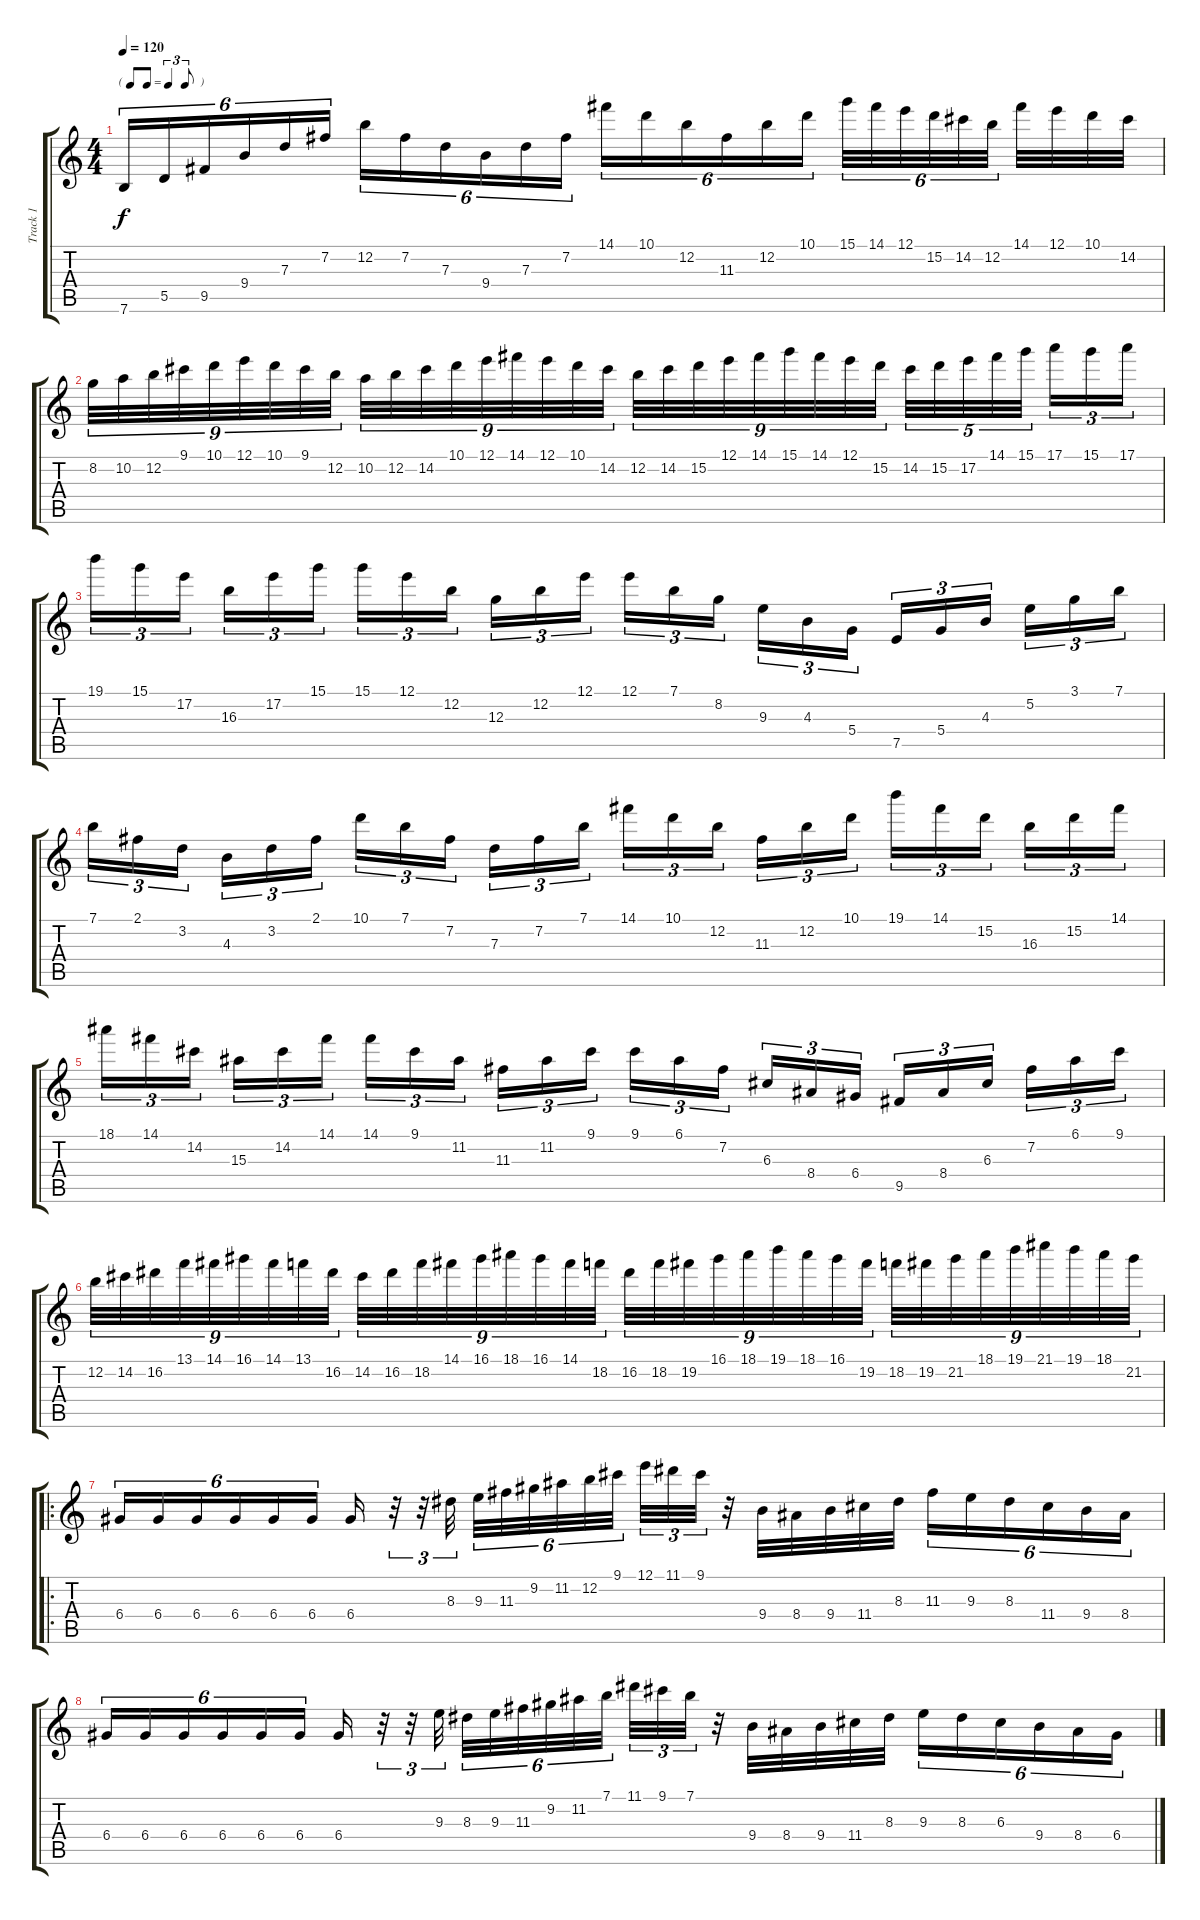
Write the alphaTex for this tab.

\track ("Track 1" "Track 1") {instrument distortionguitar}
\staff {score tabs}
\tuning (E4 B3 G3 D3 A2 E2) {hide}
\ts (4 4)
\tf triplet8th
\tempo 120
\clef g2
\ks c
7.6.16{tu (6 4) dy f} 5.5.16{tu (6 4)} 9.5.16{tu (6 4)} 9.4.16{tu (6 4)} 7.3.16{tu (6 4)} 7.2.16{tu (6 4)} 12.2.16{tu (6 4)} 7.2.16{tu (6 4)} 7.3.16{tu (6 4)} 9.4.16{tu (6 4)} 7.3.16{tu (6 4)} 7.2.16{tu (6 4)} 14.1.16{tu (6 4)} 10.1.16{tu (6 4)} 12.2.16{tu (6 4)} 11.3.16{tu (6 4)} 12.2.16{tu (6 4)} 10.1.16{tu (6 4)} 15.1.32{tu (6 4)} 14.1.32{tu (6 4)} 12.1.32{tu (6 4)} 15.2.32{tu (6 4)} 14.2.32{tu (6 4)} 12.2.32{tu (6 4)} 14.1.32 12.1.32 10.1.32 14.2.32 |
8.2.32{tu (9 8)} 10.2.32{tu (9 8)} 12.2.32{tu (9 8)} 9.1.32{tu (9 8)} 10.1.32{tu (9 8)} 12.1.32{tu (9 8)} 10.1.32{tu (9 8)} 9.1.32{tu (9 8)} 12.2.32{tu (9 8)} 10.2.32{tu (9 8)} 12.2.32{tu (9 8)} 14.2.32{tu (9 8)} 10.1.32{tu (9 8)} 12.1.32{tu (9 8)} 14.1.32{tu (9 8)} 12.1.32{tu (9 8)} 10.1.32{tu (9 8)} 14.2.32{tu (9 8)} 12.2.32{tu (9 8)} 14.2.32{tu (9 8)} 15.2.32{tu (9 8)} 12.1.32{tu (9 8)} 14.1.32{tu (9 8)} 15.1.32{tu (9 8)} 14.1.32{tu (9 8)} 12.1.32{tu (9 8)} 15.2.32{tu (9 8)} 14.2.32{tu (5 4)} 15.2.32{tu (5 4)} 17.2.32{tu (5 4)} 14.1.32{tu (5 4)} 15.1.32{tu (5 4)} 17.1.16{tu (3 2)} 15.1.16{tu (3 2)} 17.1.16{tu (3 2)} |
19.1.16{tu (3 2)} 15.1.16{tu (3 2)} 17.2.16{tu (3 2)} 16.3.16{tu (3 2)} 17.2.16{tu (3 2)} 15.1.16{tu (3 2)} 15.1.16{tu (3 2)} 12.1.16{tu (3 2)} 12.2.16{tu (3 2)} 12.3.16{tu (3 2)} 12.2.16{tu (3 2)} 12.1.16{tu (3 2)} 12.1.16{tu (3 2)} 7.1.16{tu (3 2)} 8.2.16{tu (3 2)} 9.3.16{tu (3 2)} 4.3.16{tu (3 2)} 5.4.16{tu (3 2)} 7.5.16{tu (3 2)} 5.4.16{tu (3 2)} 4.3.16{tu (3 2)} 5.2.16{tu (3 2)} 3.1.16{tu (3 2)} 7.1.16{tu (3 2)} |
7.1.16{tu (3 2)} 2.1.16{tu (3 2)} 3.2.16{tu (3 2)} 4.3.16{tu (3 2)} 3.2.16{tu (3 2)} 2.1.16{tu (3 2)} 10.1.16{tu (3 2)} 7.1.16{tu (3 2)} 7.2.16{tu (3 2)} 7.3.16{tu (3 2)} 7.2.16{tu (3 2)} 7.1.16{tu (3 2)} 14.1.16{tu (3 2)} 10.1.16{tu (3 2)} 12.2.16{tu (3 2)} 11.3.16{tu (3 2)} 12.2.16{tu (3 2)} 10.1.16{tu (3 2)} 19.1.16{tu (3 2)} 14.1.16{tu (3 2)} 15.2.16{tu (3 2)} 16.3.16{tu (3 2)} 15.2.16{tu (3 2)} 14.1.16{tu (3 2)} |
18.1.16{tu (3 2)} 14.1.16{tu (3 2)} 14.2.16{tu (3 2)} 15.3.16{tu (3 2)} 14.2.16{tu (3 2)} 14.1.16{tu (3 2)} 14.1.16{tu (3 2)} 9.1.16{tu (3 2)} 11.2.16{tu (3 2)} 11.3.16{tu (3 2)} 11.2.16{tu (3 2)} 9.1.16{tu (3 2)} 9.1.16{tu (3 2)} 6.1.16{tu (3 2)} 7.2.16{tu (3 2)} 6.3.16{tu (3 2)} 8.4.16{tu (3 2)} 6.4.16{tu (3 2)} 9.5.16{tu (3 2)} 8.4.16{tu (3 2)} 6.3.16{tu (3 2)} 7.2.16{tu (3 2)} 6.1.16{tu (3 2)} 9.1.16{tu (3 2)} |
12.2.32{tu (9 8)} 14.2.32{tu (9 8)} 16.2.32{tu (9 8)} 13.1.32{tu (9 8)} 14.1.32{tu (9 8)} 16.1.32{tu (9 8)} 14.1.32{tu (9 8)} 13.1.32{tu (9 8)} 16.2.32{tu (9 8)} 14.2.32{tu (9 8)} 16.2.32{tu (9 8)} 18.2.32{tu (9 8)} 14.1.32{tu (9 8)} 16.1.32{tu (9 8)} 18.1.32{tu (9 8)} 16.1.32{tu (9 8)} 14.1.32{tu (9 8)} 18.2.32{tu (9 8)} 16.2.32{tu (9 8)} 18.2.32{tu (9 8)} 19.2.32{tu (9 8)} 16.1.32{tu (9 8)} 18.1.32{tu (9 8)} 19.1.32{tu (9 8)} 18.1.32{tu (9 8)} 16.1.32{tu (9 8)} 19.2.32{tu (9 8)} 18.2.32{tu (9 8)} 19.2.32{tu (9 8)} 21.2.32{tu (9 8)} 18.1.32{tu (9 8)} 19.1.32{tu (9 8)} 21.1.32{tu (9 8)} 19.1.32{tu (9 8)} 18.1.32{tu (9 8)} 21.2.32{tu (9 8)} |
\ro
6.4.16{tu (6 4)} 6.4.16{tu (6 4)} 6.4.16{tu (6 4)} 6.4.16{tu (6 4)} 6.4.16{tu (6 4)} 6.4.16{tu (6 4)} 6.4.16 r.32{tu (3 2)} r.32{tu (3 2)} 8.3.32{tu (3 2)} 9.3.32{tu (6 4)} 11.3.32{tu (6 4)} 9.2.32{tu (6 4)} 11.2.32{tu (6 4)} 12.2.32{tu (6 4)} 9.1.32{tu (6 4)} 12.1.32{tu (3 2)} 11.1.32{tu (3 2)} 9.1.32{tu (3 2)} r.32 9.4.32 8.4.32 9.4.32 11.4.32 8.3.32 11.3.16{tu (6 4)} 9.3.16{tu (6 4)} 8.3.16{tu (6 4)} 11.4.16{tu (6 4)} 9.4.16{tu (6 4)} 8.4.16{tu (6 4)} |
6.4.16{tu (6 4)} 6.4.16{tu (6 4)} 6.4.16{tu (6 4)} 6.4.16{tu (6 4)} 6.4.16{tu (6 4)} 6.4.16{tu (6 4)} 6.4.16 r.32{tu (3 2)} r.32{tu (3 2)} 9.3.32{tu (3 2)} 8.3.32{tu (6 4)} 9.3.32{tu (6 4)} 11.3.32{tu (6 4)} 9.2.32{tu (6 4)} 11.2.32{tu (6 4)} 7.1.32{tu (6 4)} 11.1.32{tu (3 2)} 9.1.32{tu (3 2)} 7.1.32{tu (3 2)} r.32 9.4.32 8.4.32 9.4.32 11.4.32 8.3.32 9.3.16{tu (6 4)} 8.3.16{tu (6 4)} 6.3.16{tu (6 4)} 9.4.16{tu (6 4)} 8.4.16{tu (6 4)} 6.4.16{tu (6 4)}
